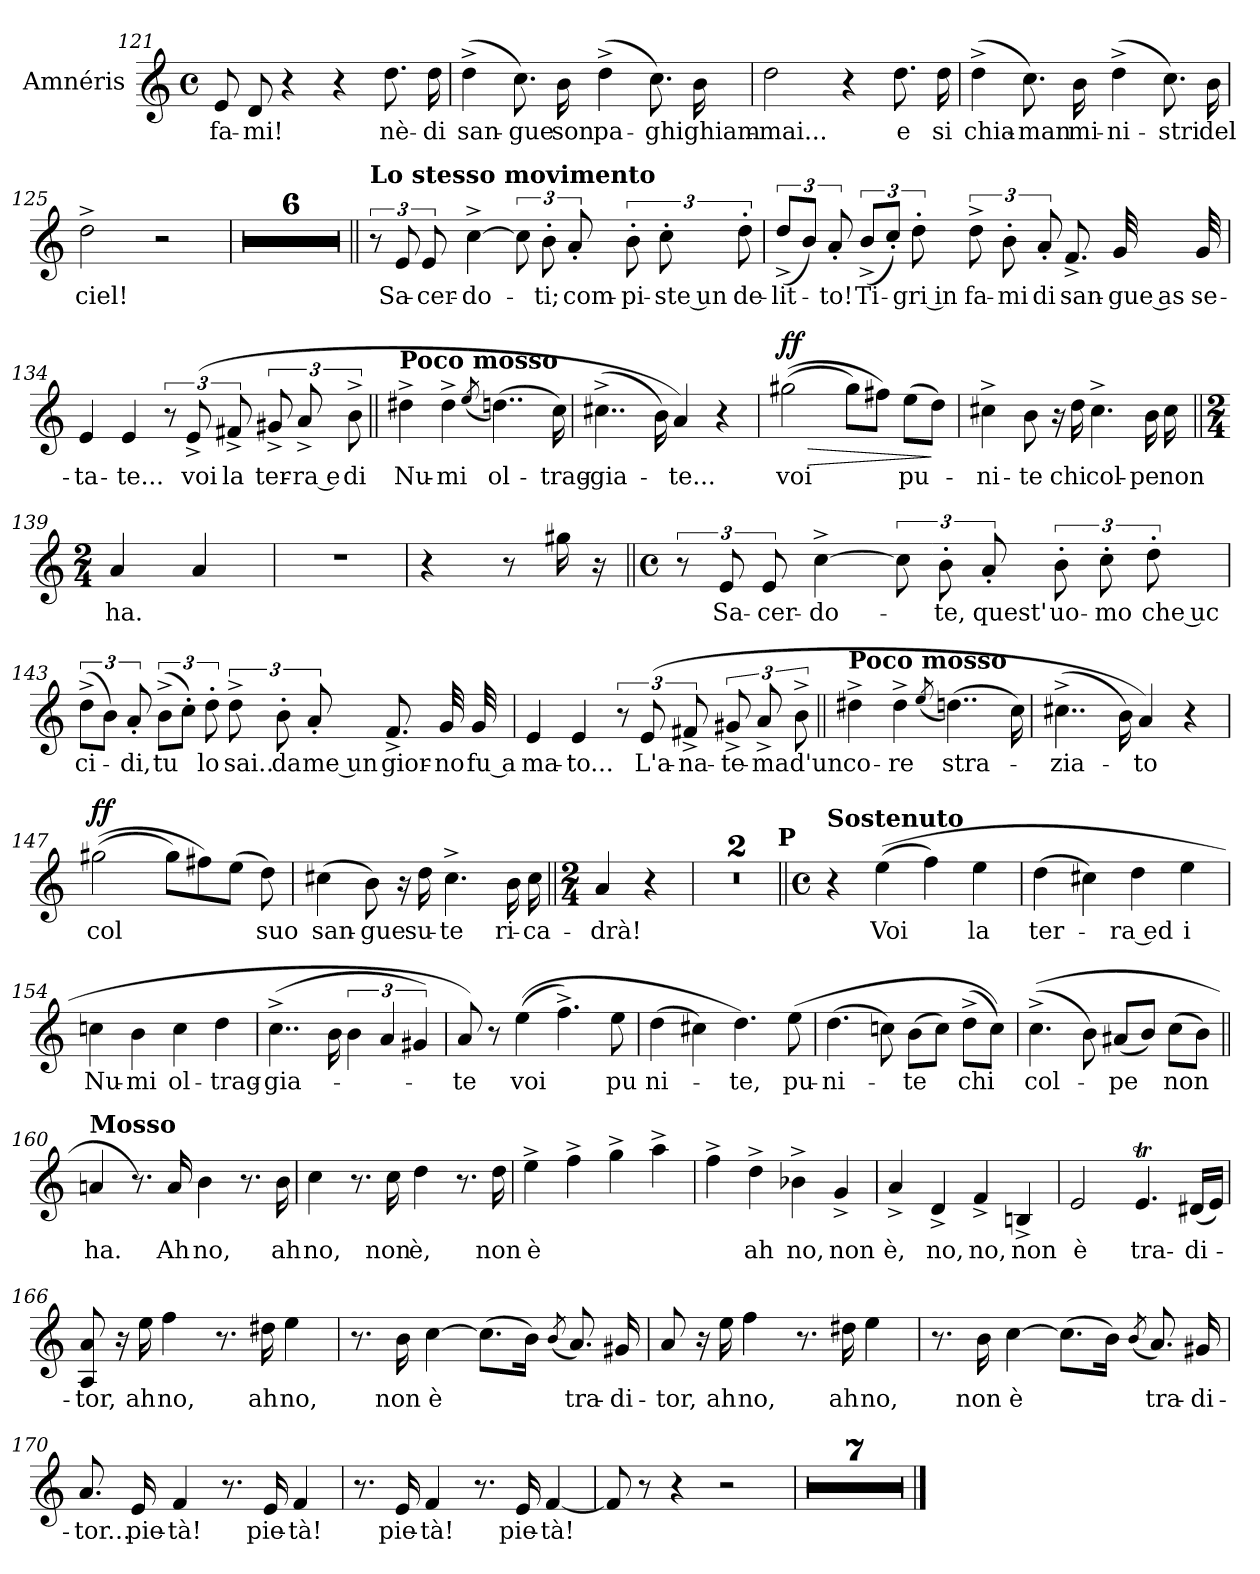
**kern	**text	**dynam
*part1	*part1	*part1
*staff1	*staff1	*staff1
*I"Amnéris	*	*
*I'Amn.	*	*
*clefG2	*	*
*k[]	*	*
*C:	*	*
*M4/4	*	*
*met(c)	*	*
=121	=121	=121
!	!LO:LY:b:color=#0055FF	!
8e/	-fa-	.
!	!LO:LY:b:color=#0055FF	!
8d/	-mi!	.
4r	.	.
4r	.	.
!	!LO:LY:b:color=#0055FF	!
8.dd\	nè-	.
!	!LO:LY:b:color=#0055FF	!
16dd\	-di	.
!!LO:LB:g=z
=122	=122	=122
!	!LO:LY:b:color=#0055FF	!
(>4dd^\	san-	.
!	!LO:LY:b:color=#0055FF	!
8.cc\)	-gue	.
!	!LO:LY:b:color=#0055FF	!
16b\	son	.
!	!LO:LY:b:color=#0055FF	!
(>4dd^\	pa-	.
!	!LO:LY:b:color=#0055FF	!
8.cc\)	-ghi	.
!	!LO:LY:b:color=#0055FF	!
16b\	ghiam-	.
=123	=123	=123
!	!LO:LY:b:color=#0055FF	!
2dd\	-mai...	.
4r	.	.
!	!LO:LY:b:color=#0055FF	!
8.dd\	e	.
!	!LO:LY:b:color=#0055FF	!
16dd\	si	.
=124	=124	=124
!	!LO:LY:b:color=#0055FF	!
(>4dd^\	chia-	.
!	!LO:LY:b:color=#0055FF	!
8.cc\)	-man	.
!	!LO:LY:b:color=#0055FF	!
16b\	mi-	.
!	!LO:LY:b:color=#0055FF	!
(>4dd^\	-ni-	.
!	!LO:LY:b:color=#0055FF	!
8.cc\)	-stri	.
!	!LO:LY:b:color=#0055FF	!
16b\	del	.
!!LO:LB:g=z
=125	=125	=125
!	!LO:LY:b:color=#0055FF	!
2dd^\	ciel!	.
2r	.	.
=126	=126	=126
1r	.	.
=127	=127	=127
1r	.	.
=128	=128	=128
1r	.	.
!!LO:PB:g=z
=129	=129	=129
1r	.	.
=130	=130	=130
1r	.	.
=131	=131	=131
1r	.	.
!!LO:LB:g=z
=132||	=132||	=132||
!LO:TX:a:B:t=Lo stesso movimento	!	!
12r	.	.
!	!LO:LY:b:color=#0055FF	!
12e/	Sa-	.
!	!LO:LY:b:color=#0055FF	!
12e/	-cer-	.
!	!LO:LY:b:color=#0055FF	!
[4cc^\	-do-	.
12cc\]	.	.
!	!LO:LY:b:color=#0055FF	!
12b'\	-ti;	.
!	!LO:LY:b:color=#0055FF	!
12a'/	com-	.
!	!LO:LY:b:color=#0055FF	!
12b'\	-pi-	.
!	!LO:LY:b:color=#0055FF	!
12cc'\	ste un	.
!	!LO:LY:b:color=#0055FF	!
12dd'\	de-	.
=133	=133	=133
!	!LO:LY:b:color=#0055FF	!
(<12dd^/L	-lit-	.
12b/J)	.	.
!	!LO:LY:b:color=#0055FF	!
12a'/	-to!	.
!	!LO:LY:b:color=#0055FF	!
(<12b^/L	Ti-	.
12cc'/J)	.	.
!	!LO:LY:b:color=#0055FF	!
12dd'\	gri in	.
!	!LO:LY:b:color=#0055FF	!
12dd^\	-fa-	.
!	!LO:LY:b:color=#0055FF	!
12b'\	-mi	.
!	!LO:LY:b:color=#0055FF	!
12a'/	di	.
!	!LO:LY:b:color=#0055FF	!
8.f^/	san-	.
!	!LO:LY:b:color=#0055FF	!
32g/	gue as	.
!	!LO:LY:b:color=#0055FF	!
32g/	-se-	.
!!LO:LB:g=z
=134	=134	=134
!	!LO:LY:b:color=#0055FF	!
4e/	-ta-	.
!	!LO:LY:b:color=#0055FF	!
4e/	-te...	.
12r	.	.
!	!LO:LY:b:color=#0055FF	!
(>12e^/	voi	.
!	!LO:LY:b:color=#0055FF	!
12f#X^/	la	.
!	!LO:LY:b:color=#0055FF	!
12g#X^/	ter-	.
!	!LO:LY:b:color=#0055FF	!
12a^/	ra e	.
!	!LO:LY:b:color=#0055FF	!
12b^\	-di	.
=135||	=135||	=135||
*MM120	*	*
!LO:TX:a:B:t=Poco mosso	!	!
!	!LO:LY:b:color=#0055FF	!
4dd#X^\	Nu-	.
!	!LO:LY:b:color=#0055FF	!
4dd#^\	-mi	.
(<8qee/	.	.
!	!LO:LY:b:color=#0055FF	!
(>4..ddn\)	ol-	.
!	!LO:LY:b:color=#0055FF	!
16cc\)	-trag-	.
=136	=136	=136
!	!LO:LY:b:color=#0055FF	!
(>4..cc#X^\	-gia-	.
16b\)	.	.
!	!LO:LY:b:color=#0055FF	!
4a/)	-te...	.
4r	.	.
!!LO:PB:g=z
=137	=137	=137
!	!LO:LY:b:color=#0055FF	!LO:HP:b
!	!	!LO:DY:n=1:a
(>(>2gg#X\	voi	> ff
8gg#\L)	.	.
8ff#X\J)	.	.
!	!LO:LY:b:color=#0055FF	!
(>8ee\L	pu-	.
8dd\J)	.	]
=138	=138	=138
!	!LO:LY:b:color=#0055FF	!
4cc#X^\	-ni-	.
!	!LO:LY:b:color=#0055FF	!
8b\	-te	.
16r	.	.
!	!LO:LY:b:color=#0055FF	!
16dd\	chi	.
!	!LO:LY:b:color=#0055FF	!
4.cc#^\	col-	.
!	!LO:LY:b:color=#0055FF	!
16b\	-pe	.
!	!LO:LY:b:color=#0055FF	!
16cc#\	non	.
=139||	=139||	=139||
*M2/4	*	*
!	!LO:LY:b:color=#0055FF	!
4a/	ha.	.
4a/	.	.
=140	=140	=140
2r	.	.
=141	=141	=141
4r	.	.
8r	.	.
16gg#X\	.	.
16r	.	.
!!LO:LB:g=z
=142||	=142||	=142||
*M4/4	*	*
*met(c)	*	*
12r	.	.
!	!LO:LY:b:color=#0055FF	!
12e/	Sa-	.
!	!LO:LY:b:color=#0055FF	!
12e/	-cer-	.
!	!LO:LY:b:color=#0055FF	!
[4cc^\	-do-	.
12cc\]	.	.
!	!LO:LY:b:color=#0055FF	!
12b'\	-te,	.
!	!LO:LY:b:color=#0055FF	!
12a'/	quest'	.
!	!LO:LY:b:color=#0055FF	!
12b'\	uo-	.
!	!LO:LY:b:color=#0055FF	!
12cc'\	-mo	.
!	!LO:LY:b:color=#0055FF	!
12dd'\	che uc	.
=143	=143	=143
!	!LO:LY:b:color=#0055FF	!
(>12dd^\L	-ci-	.
12b\J)	.	.
!	!LO:LY:b:color=#0055FF	!
12a'/	-di,	.
!	!LO:LY:b:color=#0055FF	!
(>12b^\L	tu	.
12cc'\J)	.	.
!	!LO:LY:b:color=#0055FF	!
12dd'\	lo	.
!	!LO:LY:b:color=#0055FF	!
12dd^\	sai..	.
!	!LO:LY:b:color=#0055FF	!
12b'\	da	.
!	!LO:LY:b:color=#0055FF	!
12a'/	me un	.
!	!LO:LY:b:color=#0055FF	!
8.f^/	gior-	.
!	!LO:LY:b:color=#0055FF	!
32g/	-no	.
!	!LO:LY:b:color=#0055FF	!
32g/	fu a	.
!!LO:LB:g=z
=144	=144	=144
!	!LO:LY:b:color=#0055FF	!
4e/	-ma-	.
!	!LO:LY:b:color=#0055FF	!
4e/	-to...	.
12r	.	.
!	!LO:LY:b:color=#0055FF	!
(>12e/	L'a-	.
!	!LO:LY:b:color=#0055FF	!
12f#X^/	-na-	.
!	!LO:LY:b:color=#0055FF	!
12g#X^/	-te-	.
!	!LO:LY:b:color=#0055FF	!
12a^/	-ma	.
!	!LO:LY:b:color=#0055FF	!
12b^\	d'un	.
=145||	=145||	=145||
*MM120	*	*
!LO:TX:a:B:t=Poco mosso	!	!
!	!LO:LY:b:color=#0055FF	!
4dd#X^\	co-	.
!	!LO:LY:b:color=#0055FF	!
4dd#^\	-re	.
(<8qee/	.	.
!	!LO:LY:b:color=#0055FF	!
(>4..ddn\)	stra-	.
16cc\)	.	.
=146	=146	=146
!	!LO:LY:b:color=#0055FF	!
(>4..cc#X^\	-zia-	.
16b\)	.	.
!	!LO:LY:b:color=#0055FF	!
4a/)	-to	.
4r	.	.
!!LO:PB:g=z
=147	=147	=147
!	!LO:LY:b:color=#0055FF	!LO:DY:a
(>(>2gg#X\	col	ff
8gg#\L)	.	.
8ff#X\)	.	.
(>8ee\J	.	.
!	!LO:LY:b:color=#0055FF	!
8dd\)	suo	.
=148	=148	=148
!	!LO:LY:b:color=#0055FF	!
(>4cc#X\	san-	.
!	!LO:LY:b:color=#0055FF	!
8b\)	-gue	.
16r	.	.
!	!LO:LY:b:color=#0055FF	!
16dd\	su-	.
!	!LO:LY:b:color=#0055FF	!
4.cc#^\	-te	.
!	!LO:LY:b:color=#0055FF	!
16b\	ri-	.
!	!LO:LY:b:color=#0055FF	!
16cc#\	-ca-	.
=149||	=149||	=149||
*M2/4	*	*
!	!LO:LY:b:color=#0055FF	!
4a/	-drà!	.
4r	.	.
!!LO:LB:g=z
=150	=150	=150
2r	.	.
=151	=151	=151
2r	.	.
!!LO:REH:place=s1:a:enc=none:fs=18:t=P
=152||	=152||	=152||
*M4/4	*	*
*met(c)	*	*
!LO:TX:a:B:t=Sostenuto	!	!
4r	.	.
!	!LO:LY:b:color=#0055FF	!
(>(>4ee\	Voi	.
4ff\)	.	.
!	!LO:LY:b:color=#0055FF	!
4ee\	la	.
=153	=153	=153
!	!LO:LY:b:color=#0055FF	!
(>4dd\	ter-	.
4cc#X\)	.	.
!	!LO:LY:b:color=#0055FF	!
4dd\	ra ed	.
!	!LO:LY:b:color=#0055FF	!
4ee\	i	.
!!LO:LB:g=z
=154	=154	=154
!	!LO:LY:b:color=#0055FF	!
4ccn\	Nu-	.
!	!LO:LY:b:color=#0055FF	!
4b\	-mi	.
!	!LO:LY:b:color=#0055FF	!
4cc\	ol-	.
!	!LO:LY:b:color=#0055FF	!
4dd\	-trag-	.
=155	=155	=155
!	!LO:LY:b:color=#0055FF	!
(>4..cc^\	-gia-	.
16b\	.	.
6b\	.	.
6a/	.	.
6g#X/)	.	.
=156	=156	=156
!	!LO:LY:b:color=#0055FF	!
8a/)	-te	.
8r	.	.
!	!LO:LY:b:color=#0055FF	!
(>(>4ee\	voi	.
4.ff^\)	.	.
!	!LO:LY:b:color=#0055FF	!
8ee\	pu	.
!!LO:PB:g=z
=157	=157	=157
!	!LO:LY:b:color=#0055FF	!
(>4dd\	ni-	.
4cc#X\)	.	.
!	!LO:LY:b:color=#0055FF	!
4.dd\)	-te,	.
!	!LO:LY:b:color=#0055FF	!
(>8ee\	pu-	.
=158	=158	=158
!	!LO:LY:b:color=#0055FF	!
(>4.dd\	-ni-	.
8ccn\)	.	.
!	!LO:LY:b:color=#0055FF	!
(>8b\L	-te	.
8cc\J)	.	.
!	!LO:LY:b:color=#0055FF	!
(>8dd^\L	chi	.
8cc\J))	.	.
!!LO:LB:g=z
=159	=159	=159
!	!LO:LY:b:color=#0055FF	!
(>(>4.cc^\	col-	.
8b\)	.	.
!	!LO:LY:b:color=#0055FF	!
(<8a#X/L	-pe	.
8b/J)	.	.
!	!LO:LY:b:color=#0055FF	!
(>8cc\L	non	.
8b\J)	.	.
=160||	=160||	=160||
*MM160	*	*
!LO:TX:a:B:t=Mosso	!	!
!	!LO:LY:b:color=#0055FF	!
4an/	ha.	.
8.r)	.	.
!	!LO:LY:b:color=#0055FF	!
16a/	Ah	.
!	!LO:LY:b:color=#0055FF	!
4b\	no,	.
8.r	.	.
!	!LO:LY:b:color=#0055FF	!
16b\	ah	.
=161	=161	=161
!	!LO:LY:b:color=#0055FF	!
4cc\	no,	.
8.r	.	.
!	!LO:LY:b:color=#0055FF	!
16cc\	non	.
!	!LO:LY:b:color=#0055FF	!
4dd\	è,	.
8.r	.	.
!	!LO:LY:b:color=#0055FF	!
16dd\	non	.
!!LO:LB:g=z
=162	=162	=162
!	!LO:LY:b:color=#0055FF	!
4ee^\	è	.
4ff^\	.	.
4gg^\	.	.
4aa^\	.	.
=163	=163	=163
4ff^\	.	.
!	!LO:LY:b:color=#0055FF	!
4dd^\	ah	.
!	!LO:LY:b:color=#0055FF	!
4b-X^\	no,	.
!	!LO:LY:b:color=#0055FF	!
4g^/	non	.
=164	=164	=164
!	!LO:LY:b:color=#0055FF	!
4a^/	è,	.
!	!LO:LY:b:color=#0055FF	!
4d^/	no,	.
!	!LO:LY:b:color=#0055FF	!
4f^/	no,	.
!	!LO:LY:b:color=#0055FF	!
4Bn^/	non	.
=165	=165	=165
!	!LO:LY:b:color=#0055FF	!
2e/	è	.
!	!LO:LY:b:color=#0055FF	!
4.et/	tra-	.
!	!LO:LY:b:color=#0055FF	!
(<16d#X/LL	-di-	.
16e/JJ)	.	.
!!LO:PB:g=z
=166	=166	=166
!	!LO:LY:b:color=#0055FF	!
8A/ 8a/	-tor,	.
16r	.	.
!	!LO:LY:b:color=#0055FF	!
16ee\	ah	.
!	!LO:LY:b:color=#0055FF	!
4ff\	no,	.
8.r	.	.
!	!LO:LY:b:color=#0055FF	!
16dd#X\	ah	.
!	!LO:LY:b:color=#0055FF	!
4ee\	no,	.
=167	=167	=167
8.r	.	.
!	!LO:LY:b:color=#0055FF	!
16b\	non	.
!	!LO:LY:b:color=#0055FF	!
[4cc\	è	.
(>8.cc\L]	.	.
16b\Jk)	.	.
(<8qb/	.	.
!	!LO:LY:b:color=#0055FF	!
8.a/)	tra-	.
!	!LO:LY:b:color=#0055FF	!
16g#X/	-di-	.
=168	=168	=168
!	!LO:LY:b:color=#0055FF	!
8a/	-tor,	.
16r	.	.
!	!LO:LY:b:color=#0055FF	!
16ee\	ah	.
!	!LO:LY:b:color=#0055FF	!
4ff\	no,	.
8.r	.	.
!	!LO:LY:b:color=#0055FF	!
16dd#X\	ah	.
!	!LO:LY:b:color=#0055FF	!
4ee\	no,	.
!!LO:LB:g=z
=169	=169	=169
8.r	.	.
!	!LO:LY:b:color=#0055FF	!
16b\	non	.
!	!LO:LY:b:color=#0055FF	!
[4cc\	è	.
(>8.cc\L]	.	.
16b\Jk)	.	.
(<8qb/	.	.
!	!LO:LY:b:color=#0055FF	!
8.a/)	tra-	.
!	!LO:LY:b:color=#0055FF	!
16g#X/	-di-	.
=170	=170	=170
!	!LO:LY:b:color=#0055FF	!
8.a/	-tor...	.
!	!LO:LY:b:color=#0055FF	!
16e/	pie-	.
!	!LO:LY:b:color=#0055FF	!
4f/	-tà!	.
8.r	.	.
!	!LO:LY:b:color=#0055FF	!
16e/	pie-	.
!	!LO:LY:b:color=#0055FF	!
4f/	-tà!	.
=171	=171	=171
8.r	.	.
!	!LO:LY:b:color=#0055FF	!
16e/	pie-	.
!	!LO:LY:b:color=#0055FF	!
4f/	-tà!	.
8.r	.	.
!	!LO:LY:b:color=#0055FF	!
16e/	pie-	.
!	!LO:LY:b:color=#0055FF	!
[4f/	-tà!	.
!!LO:LB:g=z
=172	=172	=172
8f/]	.	.
8r	.	.
4r	.	.
2r	.	.
=173	=173	=173
1r	.	.
!!LO:PB:g=z
=174	=174	=174
1r	.	.
=175	=175	=175
1r	.	.
=176	=176	=176
1r	.	.
!!LO:LB:g=z
=177	=177	=177
1r	.	.
=178	=178	=178
1r	.	.
=179	=179	=179
1r	.	.
==	==	==
*-	*-	*-
